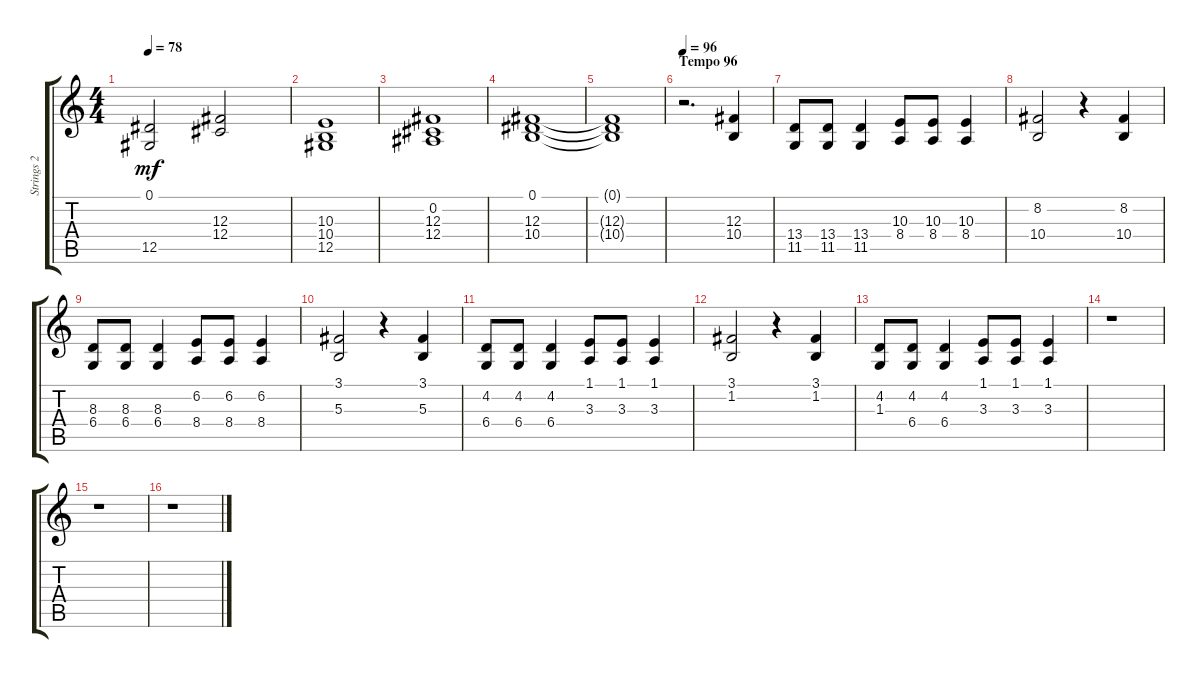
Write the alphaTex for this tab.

\track ("Strings 2" "Strings 2") {instrument tremolostrings}
\staff {score tabs}
\tuning (Eb4 Bb3 Gb3 Db3 Ab2 Eb2) {hide}
\ts (4 4)
\tempo 78
\clef g2
\ks c
(0.1 12.5).2{dy mf} (12.3 12.4).2 |
(10.3 10.4 12.5).1 |
(0.2 12.3 12.4).1 |
(0.1 12.3 10.4).1 |
(0.1{t} 12.3{t} 10.4{t}).1 |
\section ("" "Tempo 96")
\tempo 96
r.2{d} (12.3 10.4).4 |
(13.4 11.5).8 (13.4 11.5).8 (13.4 11.5).4 (10.3 8.4).8 (10.3 8.4).8 (10.3 8.4).4 |
(8.2 10.4).2 r.4 (8.2 10.4).4 |
(8.3 6.4).8 (8.3 6.4).8 (8.3 6.4).4 (6.2 8.4).8 (6.2 8.4).8 (6.2 8.4).4 |
(3.1 5.3).2 r.4 (3.1 5.3).4 |
(4.2 6.4).8 (4.2 6.4).8 (4.2 6.4).4 (1.1 3.3).8 (1.1 3.3).8 (1.1 3.3).4 |
(3.1 1.2).2 r.4 (3.1 1.2).4 |
(4.2 1.3).8 (4.2 6.4).8 (4.2 6.4).4 (1.1 3.3).8 (1.1 3.3).8 (1.1 3.3).4 |
r.1 |
r.1 |
r.1
